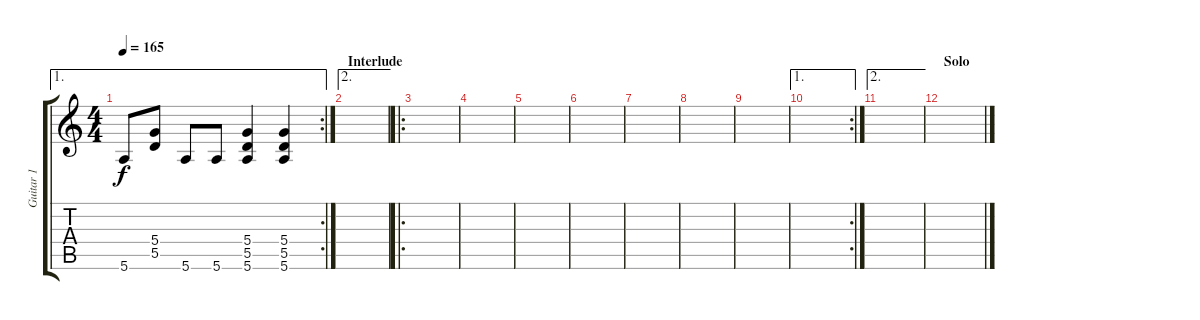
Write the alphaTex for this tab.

\track ("Guitar 1" "Guitar 1") {instrument distortionguitar}
\staff {score tabs}
\tuning (E4 B3 G3 D3 A2 E2) {hide}
\ae 1
\rc 2
\ts (4 4)
\tempo 165
\clef g2
\ks c
5.6.8{dy f} (5.4 5.5).8 5.6.8 5.6.8 (5.4 5.5 5.6).4 (5.4 5.5 5.6).4 |
\ae 2
\section ("" "Interlude")
|
\ro
|
|
|
|
|
|
|
\ae 1
\rc 2
|
\ae 2
|
\section ("" "Solo")
